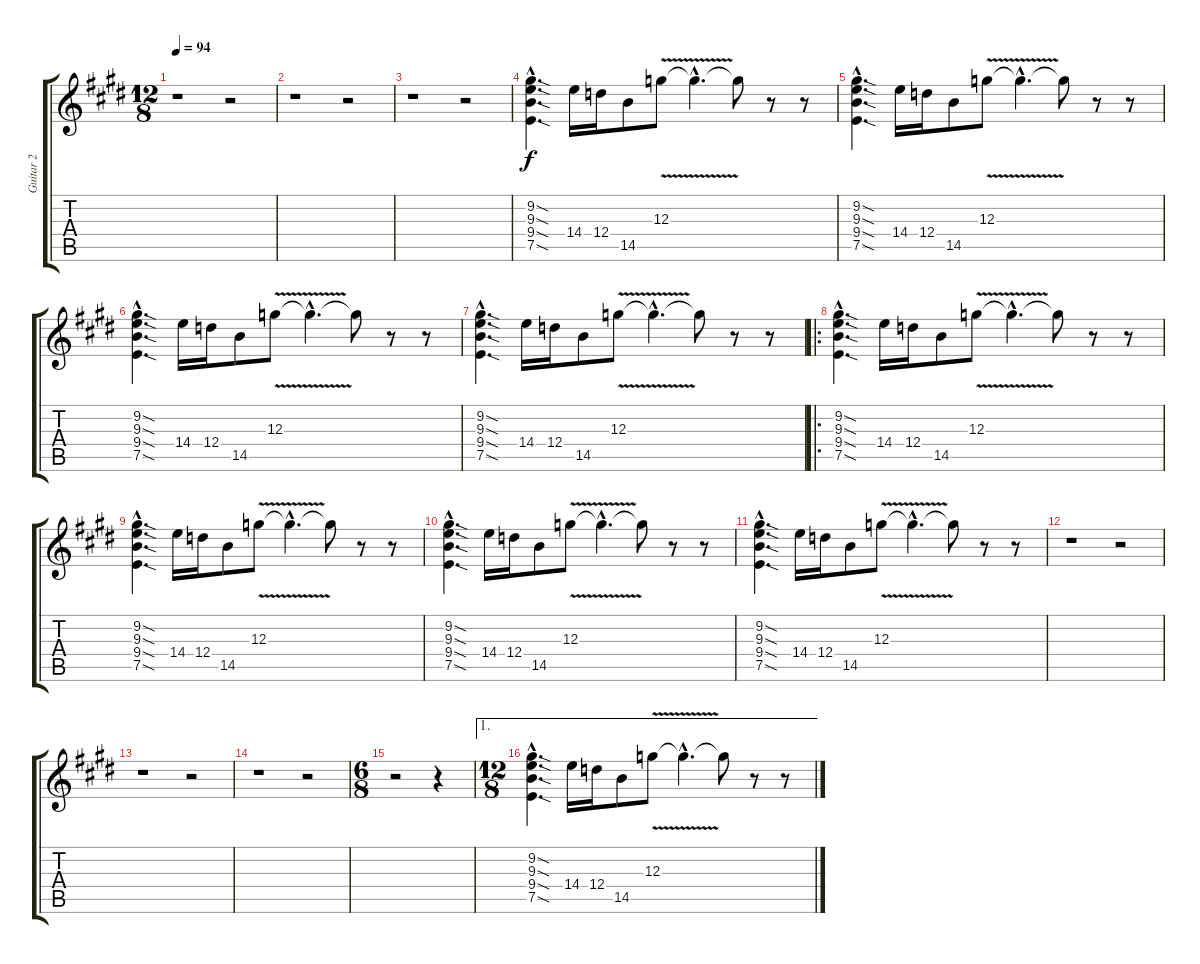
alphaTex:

\track ("Guitar 2" "Guitar 2") {instrument overdrivenguitar}
\staff {score tabs}
\tuning (E4 B3 G3 D3 A2 E2) {hide}
\ts (12 8)
\tempo 94
\clef g2
\ks e
r.1{dy f instrument overdrivenguitar} r.2 |
r.1 r.2 |
r.1 r.2 |
(9.2{sod hac} 9.3{sod hac} 9.4{sod hac} 7.5{sod hac}).4{d} 14.4.16 12.4.16 14.5.8 12.3{v}.8 12.3{hac t}.4{d} 12.3{t}.8 r.8 r.8 |
(9.2{sod hac} 9.3{sod hac} 9.4{sod hac} 7.5{sod hac}).4{d} 14.4.16 12.4.16 14.5.8 12.3{v}.8 12.3{hac t}.4{d} 12.3{t}.8 r.8 r.8 |
(9.2{sod hac} 9.3{sod hac} 9.4{sod hac} 7.5{sod hac}).4{d} 14.4.16 12.4.16 14.5.8 12.3{v}.8 12.3{hac t}.4{d} 12.3{t}.8 r.8 r.8 |
(9.2{sod hac} 9.3{sod hac} 9.4{sod hac} 7.5{sod hac}).4{d} 14.4.16 12.4.16 14.5.8 12.3{v}.8 12.3{hac t}.4{d} 12.3{t}.8 r.8 r.8 |
\ro
(9.2{sod hac} 9.3{sod hac} 9.4{sod hac} 7.5{sod hac}).4{d} 14.4.16 12.4.16 14.5.8 12.3{v}.8 12.3{hac t}.4{d} 12.3{t}.8 r.8 r.8 |
(9.2{sod hac} 9.3{sod hac} 9.4{sod hac} 7.5{sod hac}).4{d} 14.4.16 12.4.16 14.5.8 12.3{v}.8 12.3{hac t}.4{d} 12.3{t}.8 r.8 r.8 |
(9.2{sod hac} 9.3{sod hac} 9.4{sod hac} 7.5{sod hac}).4{d} 14.4.16 12.4.16 14.5.8 12.3{v}.8 12.3{hac t}.4{d} 12.3{t}.8 r.8 r.8 |
(9.2{sod hac} 9.3{sod hac} 9.4{sod hac} 7.5{sod hac}).4{d} 14.4.16 12.4.16 14.5.8 12.3{v}.8 12.3{hac t}.4{d} 12.3{t}.8 r.8 r.8 |
r.1 r.2 |
r.1 r.2 |
r.1 r.2 |
\ts (6 8)
r.2 r.4 |
\ae 1
\ts (12 8)
(9.2{sod hac} 9.3{sod hac} 9.4{sod hac} 7.5{sod hac}).4{d} 14.4.16 12.4.16 14.5.8 12.3{v}.8 12.3{hac t}.4{d} 12.3{t}.8 r.8 r.8
